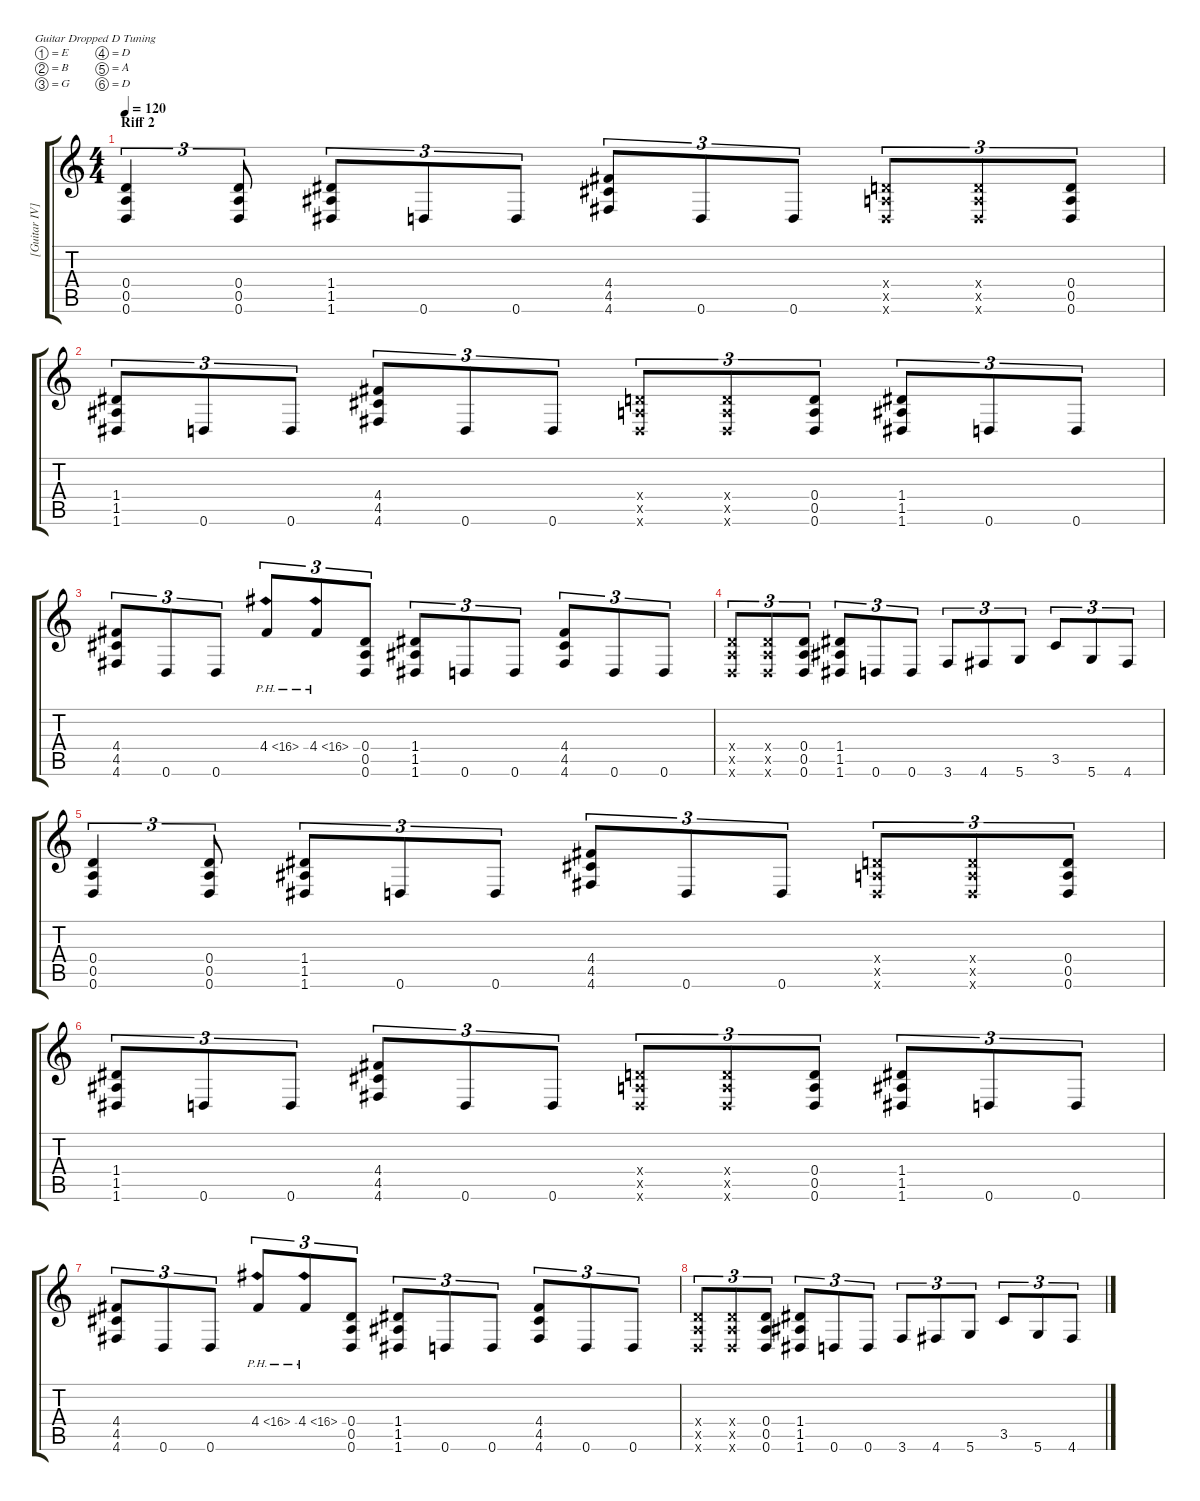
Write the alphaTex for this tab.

\hideDynamics
\bracketExtendMode groupsimilarinstruments
\firstSystemTrackNameMode fullname
\otherSystemsTrackNameMode fullname
\otherSystemsTrackNameOrientation horizontal
\track ("[Guitar IV]" "E-Gt") {instrument distortionguitar}
\staff {score tabs}
\tuning (E4 B3 G3 D3 A2 D2)
\ts (4 4)
\section ("" "Riff 2")
\tempo 120
\clef g2
\ks c
(0.4 0.5 0.6).4{tu (3 2) dy mf} (0.4 0.5 0.6).8{tu (3 2)} (1.4 1.5 1.6).8{tu (3 2)} 0.6.8{tu (3 2)} 0.6.8{tu (3 2)} (4.4 4.5 4.6).8{tu (3 2)} 0.6.8{tu (3 2)} 0.6.8{tu (3 2)} (0.6{x} 0.5{x} 0.4{x}).8{tu (3 2)} (0.6{x} 0.5{x} 0.4{x}).8{tu (3 2)} (0.4 0.5 0.6).8{tu (3 2)} |
(1.4 1.5 1.6).8{tu (3 2)} 0.6.8{tu (3 2)} 0.6.8{tu (3 2)} (4.4 4.5 4.6).8{tu (3 2)} 0.6.8{tu (3 2)} 0.6.8{tu (3 2)} (0.6{x} 0.5{x} 0.4{x}).8{tu (3 2)} (0.6{x} 0.5{x} 0.4{x}).8{tu (3 2)} (0.4 0.5 0.6).8{tu (3 2)} (1.4 1.5 1.6).8{tu (3 2)} 0.6.8{tu (3 2)} 0.6.8{tu (3 2)} |
(4.4 4.5 4.6).8{tu (3 2)} 0.6.8{tu (3 2)} 0.6.8{tu (3 2)} 4.4{ph 12}.8{tu (3 2)} 4.4{ph 12}.8{tu (3 2)} (0.4 0.5 0.6).8{tu (3 2)} (1.4 1.5 1.6).8{tu (3 2)} 0.6.8{tu (3 2)} 0.6.8{tu (3 2)} (4.4 4.5 4.6).8{tu (3 2)} 0.6.8{tu (3 2)} 0.6.8{tu (3 2)} |
(0.6{x} 0.5{x} 0.4{x}).8{tu (3 2)} (0.6{x} 0.5{x} 0.4{x}).8{tu (3 2)} (0.4 0.5 0.6).8{tu (3 2)} (1.4 1.5 1.6).8{tu (3 2)} 0.6.8{tu (3 2)} 0.6.8{tu (3 2)} 3.6.8{tu (3 2)} 4.6.8{tu (3 2)} 5.6.8{tu (3 2)} 3.5.8{tu (3 2)} 5.6.8{tu (3 2)} 4.6.8{tu (3 2)} |
(0.4 0.5 0.6).4{tu (3 2)} (0.4 0.5 0.6).8{tu (3 2)} (1.4 1.5 1.6).8{tu (3 2)} 0.6.8{tu (3 2)} 0.6.8{tu (3 2)} (4.4 4.5 4.6).8{tu (3 2)} 0.6.8{tu (3 2)} 0.6.8{tu (3 2)} (0.6{x} 0.5{x} 0.4{x}).8{tu (3 2)} (0.6{x} 0.5{x} 0.4{x}).8{tu (3 2)} (0.4 0.5 0.6).8{tu (3 2)} |
(1.4 1.5 1.6).8{tu (3 2)} 0.6.8{tu (3 2)} 0.6.8{tu (3 2)} (4.4 4.5 4.6).8{tu (3 2)} 0.6.8{tu (3 2)} 0.6.8{tu (3 2)} (0.6{x} 0.5{x} 0.4{x}).8{tu (3 2)} (0.6{x} 0.5{x} 0.4{x}).8{tu (3 2)} (0.4 0.5 0.6).8{tu (3 2)} (1.4 1.5 1.6).8{tu (3 2)} 0.6.8{tu (3 2)} 0.6.8{tu (3 2)} |
(4.4 4.5 4.6).8{tu (3 2)} 0.6.8{tu (3 2)} 0.6.8{tu (3 2)} 4.4{ph 12}.8{tu (3 2)} 4.4{ph 12}.8{tu (3 2)} (0.4 0.5 0.6).8{tu (3 2)} (1.4 1.5 1.6).8{tu (3 2)} 0.6.8{tu (3 2)} 0.6.8{tu (3 2)} (4.4 4.5 4.6).8{tu (3 2)} 0.6.8{tu (3 2)} 0.6.8{tu (3 2)} |
(0.6{x} 0.5{x} 0.4{x}).8{tu (3 2)} (0.6{x} 0.5{x} 0.4{x}).8{tu (3 2)} (0.4 0.5 0.6).8{tu (3 2)} (1.4 1.5 1.6).8{tu (3 2)} 0.6.8{tu (3 2)} 0.6.8{tu (3 2)} 3.6.8{tu (3 2)} 4.6.8{tu (3 2)} 5.6.8{tu (3 2)} 3.5.8{tu (3 2)} 5.6.8{tu (3 2)} 4.6.8{tu (3 2)}
